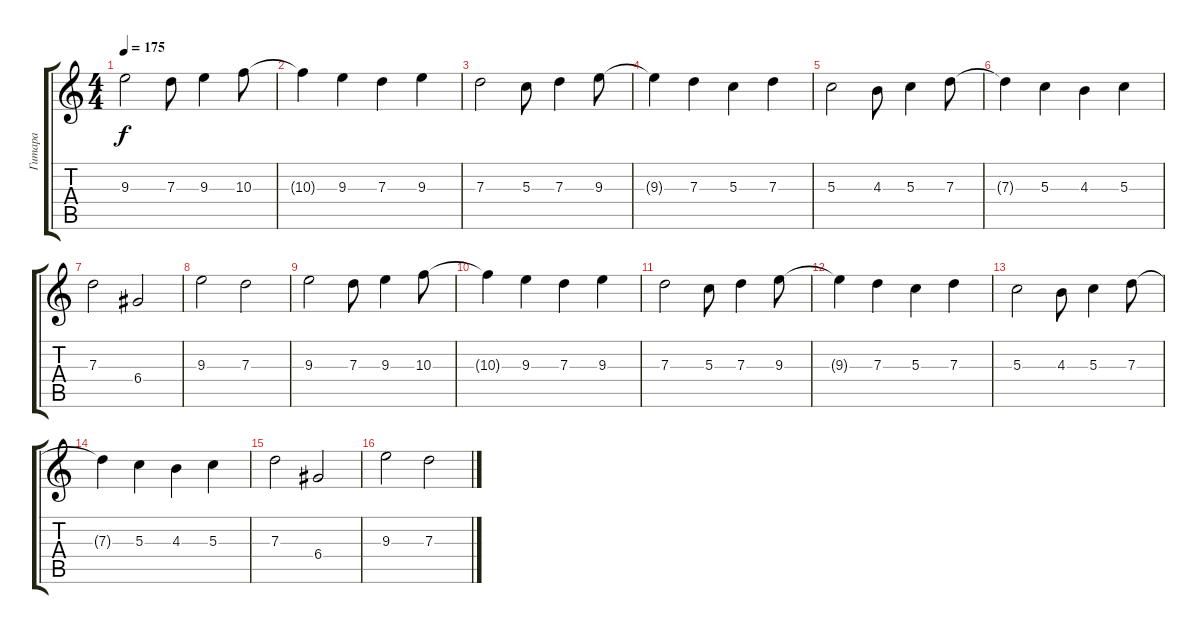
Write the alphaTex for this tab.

\track ("Гитара" "Гитара") {instrument overdrivenguitar}
\staff {score tabs}
\tuning (E4 B3 G3 D3 A2 E2) {hide}
\ts (4 4)
\tempo 175
\clef g2
\ks c
9.3.2{dy f instrument overdrivenguitar} 7.3.8 9.3.4 10.3.8 |
10.3{t}.4 9.3.4 7.3.4 9.3.4 |
7.3.2 5.3.8 7.3.4 9.3.8 |
9.3{t}.4 7.3.4 5.3.4 7.3.4 |
5.3.2 4.3.8 5.3.4 7.3.8 |
7.3{t}.4 5.3.4 4.3.4 5.3.4 |
7.3.2 6.4.2 |
9.3.2 7.3.2 |
9.3.2 7.3.8 9.3.4 10.3.8 |
10.3{t}.4 9.3.4 7.3.4 9.3.4 |
7.3.2 5.3.8 7.3.4 9.3.8 |
9.3{t}.4 7.3.4 5.3.4 7.3.4 |
5.3.2 4.3.8 5.3.4 7.3.8 |
7.3{t}.4 5.3.4 4.3.4 5.3.4 |
7.3.2 6.4.2 |
9.3.2 7.3.2
